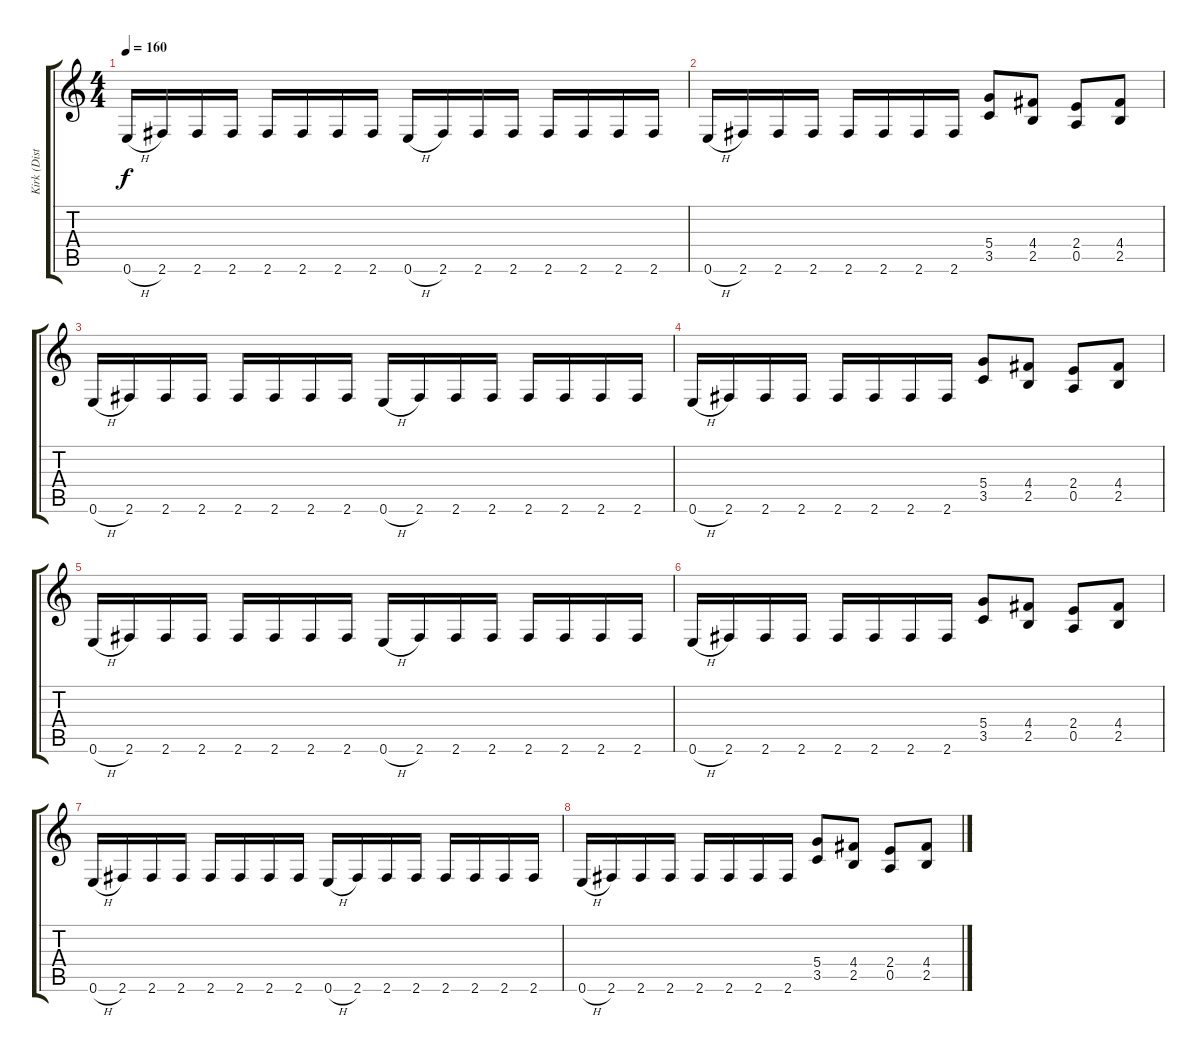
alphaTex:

\track ("Kirk (Disto Gtr)" "Kirk (Dist") {instrument distortionguitar}
\staff {score tabs}
\tuning (E4 B3 G3 D3 A2 E2) {hide}
\ts (4 4)
\tempo 160
\clef g2
\ks c
0.6{h}.16{dy f} 2.6.16 2.6.16 2.6.16 2.6.16 2.6.16 2.6.16 2.6.16 0.6{h}.16 2.6.16 2.6.16 2.6.16 2.6.16 2.6.16 2.6.16 2.6.16 |
0.6{h}.16 2.6.16 2.6.16 2.6.16 2.6.16 2.6.16 2.6.16 2.6.16 (5.4 3.5).8 (4.4 2.5).8 (2.4 0.5).8 (4.4 2.5).8 |
0.6{h}.16 2.6.16 2.6.16 2.6.16 2.6.16 2.6.16 2.6.16 2.6.16 0.6{h}.16 2.6.16 2.6.16 2.6.16 2.6.16 2.6.16 2.6.16 2.6.16 |
0.6{h}.16 2.6.16 2.6.16 2.6.16 2.6.16 2.6.16 2.6.16 2.6.16 (5.4 3.5).8 (4.4 2.5).8 (2.4 0.5).8 (4.4 2.5).8 |
0.6{h}.16 2.6.16 2.6.16 2.6.16 2.6.16 2.6.16 2.6.16 2.6.16 0.6{h}.16 2.6.16 2.6.16 2.6.16 2.6.16 2.6.16 2.6.16 2.6.16 |
0.6{h}.16 2.6.16 2.6.16 2.6.16 2.6.16 2.6.16 2.6.16 2.6.16 (5.4 3.5).8 (4.4 2.5).8 (2.4 0.5).8 (4.4 2.5).8 |
0.6{h}.16 2.6.16 2.6.16 2.6.16 2.6.16 2.6.16 2.6.16 2.6.16 0.6{h}.16 2.6.16 2.6.16 2.6.16 2.6.16 2.6.16 2.6.16 2.6.16 |
0.6{h}.16 2.6.16 2.6.16 2.6.16 2.6.16 2.6.16 2.6.16 2.6.16 (5.4 3.5).8 (4.4 2.5).8 (2.4 0.5).8 (4.4 2.5).8
